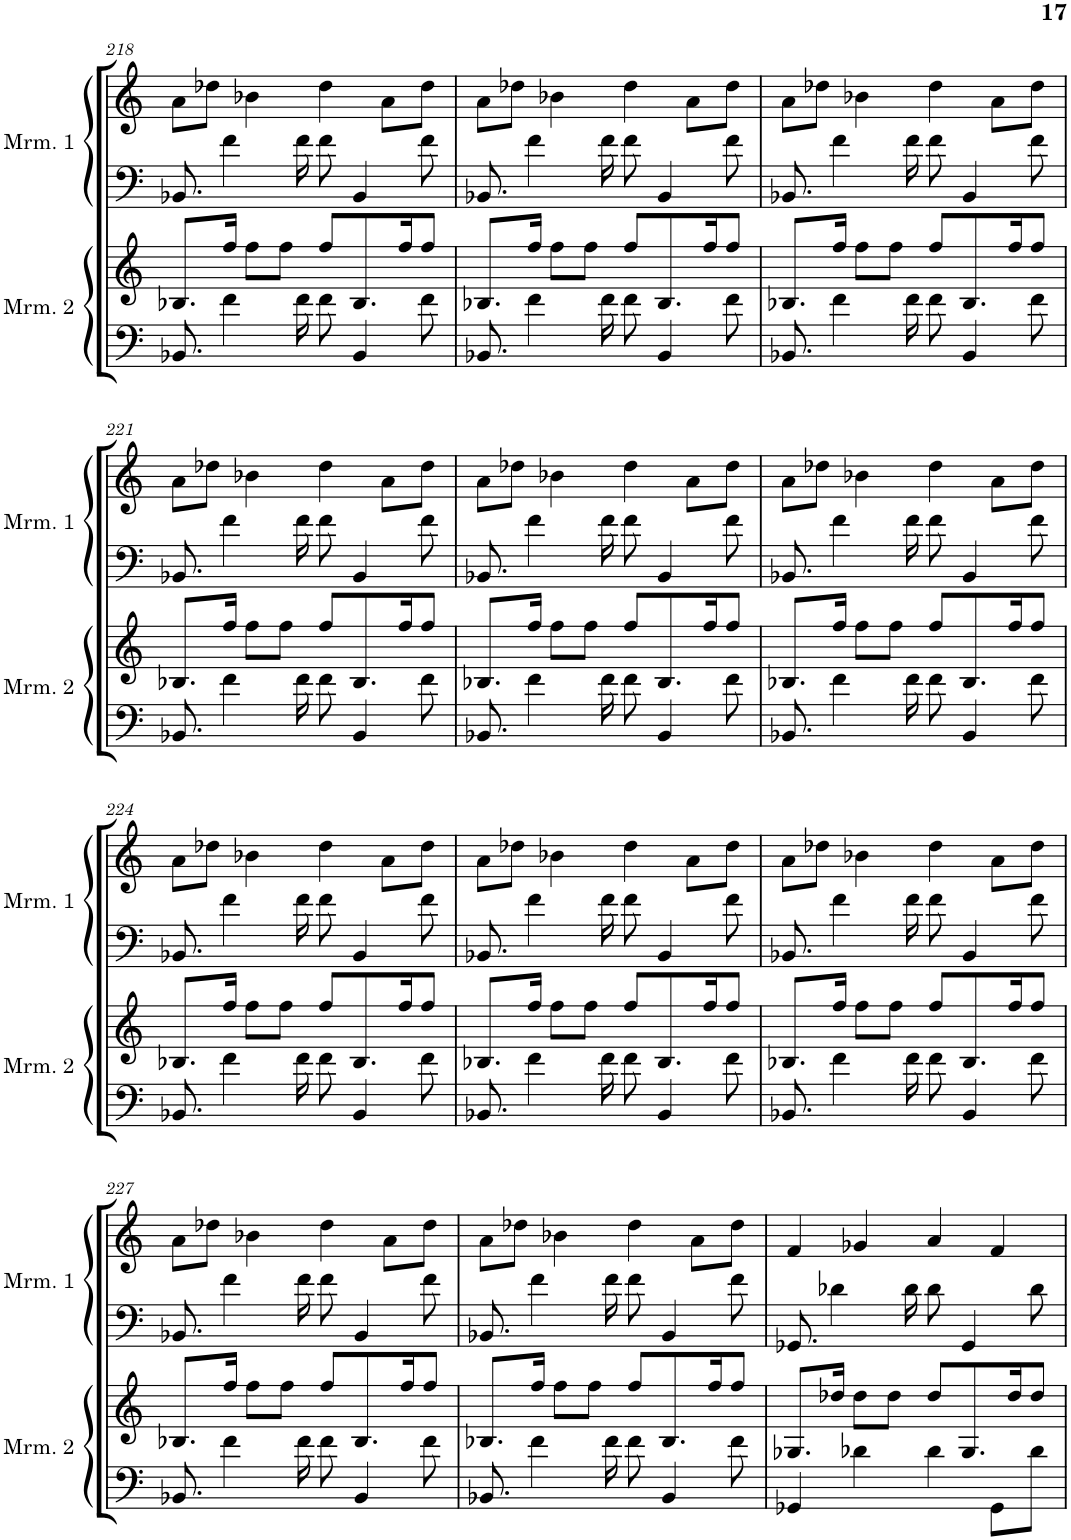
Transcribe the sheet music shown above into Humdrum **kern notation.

**kern	**kern	**kern	**kern
*part4	*part3	*part2	*part1
*staff4	*staff3	*staff2	*staff1
*I"Marimba 2	*I"Marimba 2	*I"Marimba 1	*I"Marimba 1
*I'Mrm. 2	*I'Mrm. 2	*I'Mrm. 1	*I'Mrm. 1
!!LO:PB:g=z
*clefF4	*clefG2	*clefF4	*clefG2
*k[]	*k[]	*k[]	*k[]
*M4/4	*M4/4	*M4/4	*M4/4
=218	=218	=218	=218
8.BB-X/	8.B-X/L	8.BB-X/	8a\L
.	.	.	8dd-X\J
4f\	16ff/Jk	4f\	.
.	8ff\L	.	4b-X\
.	8ff\J	.	.
16f\	.	16f\	.
8f\	8ff/L	8f\	4dd-\
4BB-/	8.B-/	4BB-/	.
.	.	.	8a\L
.	16ff/K	.	.
8f\	8ff/J	8f\	8dd-\J
=219	=219	=219	=219
8.BB-X/	8.B-X/L	8.BB-X/	8a\L
.	.	.	8dd-X\J
4f\	16ff/Jk	4f\	.
.	8ff\L	.	4b-X\
.	8ff\J	.	.
16f\	.	16f\	.
8f\	8ff/L	8f\	4dd-\
4BB-/	8.B-/	4BB-/	.
.	.	.	8a\L
.	16ff/K	.	.
8f\	8ff/J	8f\	8dd-\J
=220	=220	=220	=220
8.BB-X/	8.B-X/L	8.BB-X/	8a\L
.	.	.	8dd-X\J
4f\	16ff/Jk	4f\	.
.	8ff\L	.	4b-X\
.	8ff\J	.	.
16f\	.	16f\	.
8f\	8ff/L	8f\	4dd-\
4BB-/	8.B-/	4BB-/	.
.	.	.	8a\L
.	16ff/K	.	.
8f\	8ff/J	8f\	8dd-\J
!!LO:LB:g=z
=221	=221	=221	=221
8.BB-X/	8.B-X/L	8.BB-X/	8a\L
.	.	.	8dd-X\J
4f\	16ff/Jk	4f\	.
.	8ff\L	.	4b-X\
.	8ff\J	.	.
16f\	.	16f\	.
8f\	8ff/L	8f\	4dd-\
4BB-/	8.B-/	4BB-/	.
.	.	.	8a\L
.	16ff/K	.	.
8f\	8ff/J	8f\	8dd-\J
=222	=222	=222	=222
8.BB-X/	8.B-X/L	8.BB-X/	8a\L
.	.	.	8dd-X\J
4f\	16ff/Jk	4f\	.
.	8ff\L	.	4b-X\
.	8ff\J	.	.
16f\	.	16f\	.
8f\	8ff/L	8f\	4dd-\
4BB-/	8.B-/	4BB-/	.
.	.	.	8a\L
.	16ff/K	.	.
8f\	8ff/J	8f\	8dd-\J
=223	=223	=223	=223
8.BB-X/	8.B-X/L	8.BB-X/	8a\L
.	.	.	8dd-X\J
4f\	16ff/Jk	4f\	.
.	8ff\L	.	4b-X\
.	8ff\J	.	.
16f\	.	16f\	.
8f\	8ff/L	8f\	4dd-\
4BB-/	8.B-/	4BB-/	.
.	.	.	8a\L
.	16ff/K	.	.
8f\	8ff/J	8f\	8dd-\J
!!LO:LB:g=z
=224	=224	=224	=224
8.BB-X/	8.B-X/L	8.BB-X/	8a\L
.	.	.	8dd-X\J
4f\	16ff/Jk	4f\	.
.	8ff\L	.	4b-X\
.	8ff\J	.	.
16f\	.	16f\	.
8f\	8ff/L	8f\	4dd-\
4BB-/	8.B-/	4BB-/	.
.	.	.	8a\L
.	16ff/K	.	.
8f\	8ff/J	8f\	8dd-\J
=225	=225	=225	=225
8.BB-X/	8.B-X/L	8.BB-X/	8a\L
.	.	.	8dd-X\J
4f\	16ff/Jk	4f\	.
.	8ff\L	.	4b-X\
.	8ff\J	.	.
16f\	.	16f\	.
8f\	8ff/L	8f\	4dd-\
4BB-/	8.B-/	4BB-/	.
.	.	.	8a\L
.	16ff/K	.	.
8f\	8ff/J	8f\	8dd-\J
=226	=226	=226	=226
8.BB-X/	8.B-X/L	8.BB-X/	8a\L
.	.	.	8dd-X\J
4f\	16ff/Jk	4f\	.
.	8ff\L	.	4b-X\
.	8ff\J	.	.
16f\	.	16f\	.
8f\	8ff/L	8f\	4dd-\
4BB-/	8.B-/	4BB-/	.
.	.	.	8a\L
.	16ff/K	.	.
8f\	8ff/J	8f\	8dd-\J
!!LO:LB:g=z
=227	=227	=227	=227
8.BB-X/	8.B-X/L	8.BB-X/	8a\L
.	.	.	8dd-X\J
4f\	16ff/Jk	4f\	.
.	8ff\L	.	4b-X\
.	8ff\J	.	.
16f\	.	16f\	.
8f\	8ff/L	8f\	4dd-\
4BB-/	8.B-/	4BB-/	.
.	.	.	8a\L
.	16ff/K	.	.
8f\	8ff/J	8f\	8dd-\J
=228	=228	=228	=228
8.BB-X/	8.B-X/L	8.BB-X/	8a\L
.	.	.	8dd-X\J
4f\	16ff/Jk	4f\	.
.	8ff\L	.	4b-X\
.	8ff\J	.	.
16f\	.	16f\	.
8f\	8ff/L	8f\	4dd-\
4BB-/	8.B-/	4BB-/	.
.	.	.	8a\L
.	16ff/K	.	.
8f\	8ff/J	8f\	8dd-\J
=229	=229	=229	=229
4GG-X/	8.G-X/L	8.GG-X/	4f/
.	16dd-X/Jk	4d-X\	.
4d-X\	8dd-\L	.	4g-X/
.	8dd-\J	.	.
.	.	16d-\	.
4d-\	8dd-/L	8d-\	4a/
.	8.G-/	4GG-/	.
8GG-\L	.	.	4f/
.	16dd-/K	.	.
8d-\J	8dd-/J	8d-\	.
=	=	=	=
*-	*-	*-	*-
